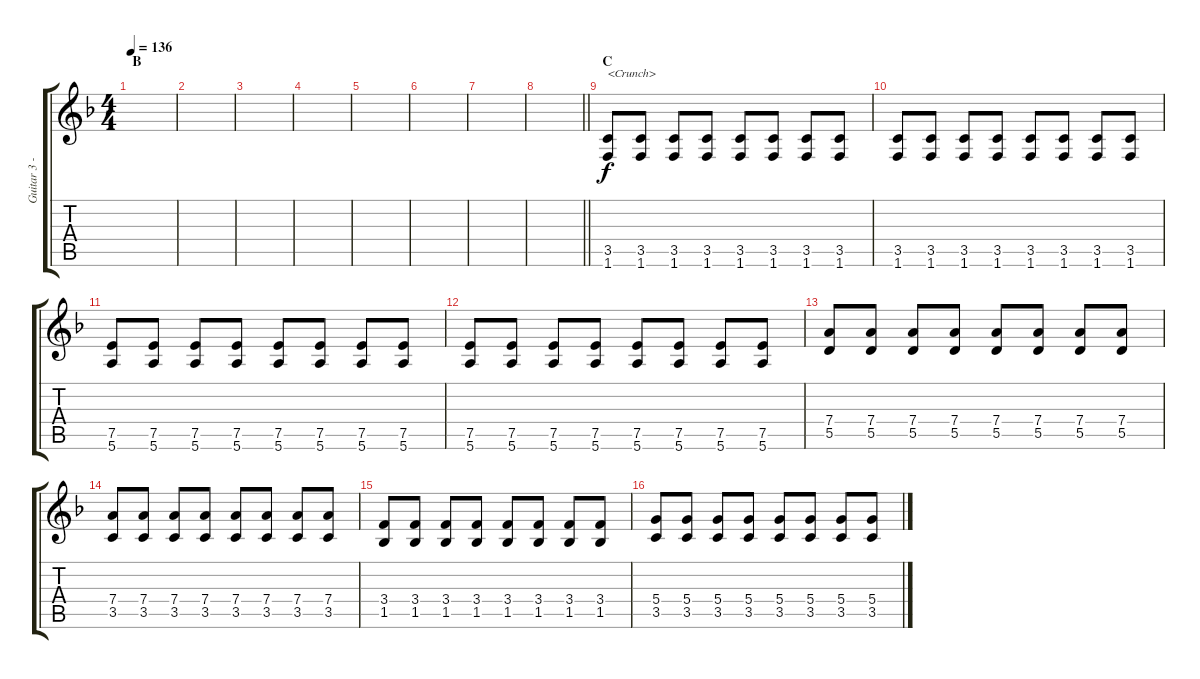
\track ("Guitar 3 - Hiroto" "Guitar 3 -") {instrument distortionguitar}
\staff {score tabs}
\tuning (E4 B3 G3 D3 A2 E2) {hide}
\ts (4 4)
\section ("" "B")
\tempo 136
\clef g2
\ks f
|
|
|
|
|
|
|
\barLineRight lightlight
|
\section ("" "C")
(3.5 1.6).8{txt "<Crunch>"} (3.5 1.6).8 (3.5 1.6).8 (3.5 1.6).8 (3.5 1.6).8 (3.5 1.6).8 (3.5 1.6).8 (3.5 1.6).8 |
(3.5 1.6).8 (3.5 1.6).8 (3.5 1.6).8 (3.5 1.6).8 (3.5 1.6).8 (3.5 1.6).8 (3.5 1.6).8 (3.5 1.6).8 |
(7.5 5.6).8 (7.5 5.6).8 (7.5 5.6).8 (7.5 5.6).8 (7.5 5.6).8 (7.5 5.6).8 (7.5 5.6).8 (7.5 5.6).8 |
(7.5 5.6).8 (7.5 5.6).8 (7.5 5.6).8 (7.5 5.6).8 (7.5 5.6).8 (7.5 5.6).8 (7.5 5.6).8 (7.5 5.6).8 |
(7.4 5.5).8 (7.4 5.5).8 (7.4 5.5).8 (7.4 5.5).8 (7.4 5.5).8 (7.4 5.5).8 (7.4 5.5).8 (7.4 5.5).8 |
(7.4 3.5).8 (7.4 3.5).8 (7.4 3.5).8 (7.4 3.5).8 (7.4 3.5).8 (7.4 3.5).8 (7.4 3.5).8 (7.4 3.5).8 |
(3.4 1.5).8 (3.4 1.5).8 (3.4 1.5).8 (3.4 1.5).8 (3.4 1.5).8 (3.4 1.5).8 (3.4 1.5).8 (3.4 1.5).8 |
(5.4 3.5).8 (5.4 3.5).8 (5.4 3.5).8 (5.4 3.5).8 (5.4 3.5).8 (5.4 3.5).8 (5.4 3.5).8 (5.4 3.5).8
